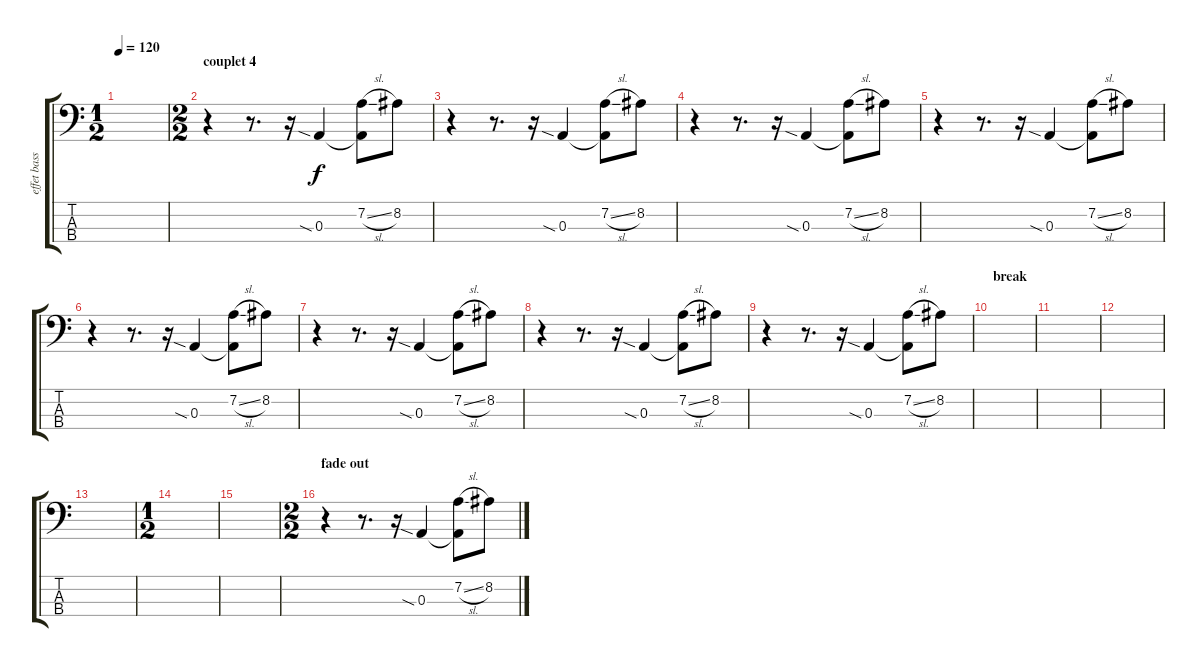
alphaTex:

\track ("effet basse" "effet bass") {instrument synthbass2}
\staff {score tabs}
\tuning (G2 D2 A1 E1) {hide}
\ts (1 2)
\tempo 120
\clef f4
\ks c
|
\ts (2 2)
\section ("" "couplet 4")
r.4 r.8{d} r.16 0.3{sia}.4 (7.2{sl} 0.3{t}).8 8.2.8 |
r.4 r.8{d} r.16 0.3{sia}.4 (7.2{sl} 0.3{t}).8 8.2.8 |
r.4 r.8{d} r.16 0.3{sia}.4 (7.2{sl} 0.3{t}).8 8.2.8 |
r.4 r.8{d} r.16 0.3{sia}.4 (7.2{sl} 0.3{t}).8 8.2.8 |
r.4 r.8{d} r.16 0.3{sia}.4 (7.2{sl} 0.3{t}).8 8.2.8 |
r.4 r.8{d} r.16 0.3{sia}.4 (7.2{sl} 0.3{t}).8 8.2.8 |
r.4 r.8{d} r.16 0.3{sia}.4 (7.2{sl} 0.3{t}).8 8.2.8 |
r.4 r.8{d} r.16 0.3{sia}.4 (7.2{sl} 0.3{t}).8 8.2.8 |
\section ("" "break")
|
|
|
|
\ts (1 2)
|
|
\ts (2 2)
\section ("" "fade out")
r.4 r.8{d} r.16 0.3{sia}.4 (7.2{sl} 0.3{t}).8 8.2.8
